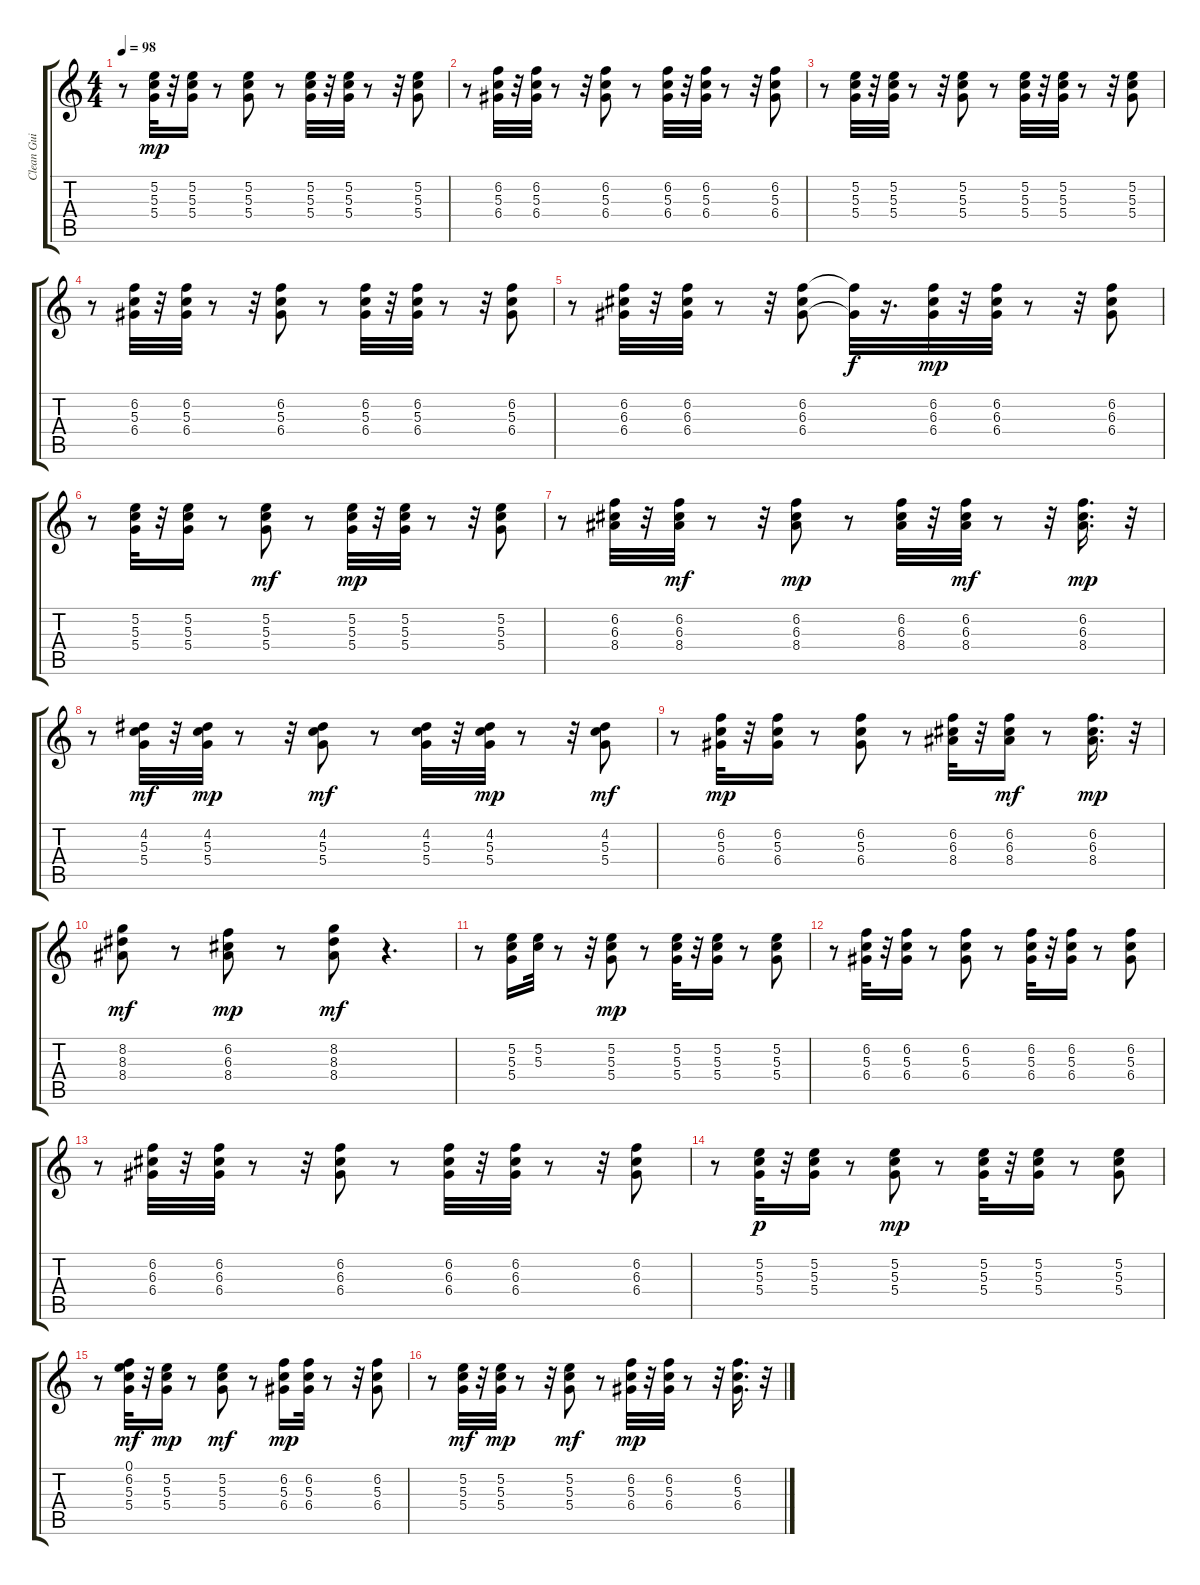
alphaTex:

\track ("Clean Gui" "Clean Gui") {instrument electricguitarclean}
\staff {score tabs}
\tuning (E4 B3 G3 D3 A2 E2) {hide}
\ts (4 4)
\tempo 98
\clef g2
\ks c
r.8{dy mp} (5.2 5.3 5.4).32 r.32 (5.2 5.3 5.4).16 r.8 (5.2 5.3 5.4).8 r.8 (5.2 5.3 5.4).32 r.32 (5.2 5.3 5.4).32 r.8 r.32 (5.2 5.3 5.4).8 |
r.8 (6.2 5.3 6.4).32 r.32 (6.2 5.3 6.4).32 r.8 r.32 (6.2 5.3 6.4).8 r.8 (6.2 5.3 6.4).32 r.32 (6.2 5.3 6.4).32 r.8 r.32 (6.2 5.3 6.4).8 |
r.8 (5.2 5.3 5.4).32 r.32 (5.2 5.3 5.4).32 r.8 r.32 (5.2 5.3 5.4).8 r.8 (5.2 5.3 5.4).32 r.32 (5.2 5.3 5.4).32 r.8 r.32 (5.2 5.3 5.4).8 |
r.8 (6.2 5.3 6.4).32 r.32 (6.2 5.3 6.4).32 r.8 r.32 (6.2 5.3 6.4).8 r.8 (6.2 5.3 6.4).32 r.32 (6.2 5.3 6.4).32 r.8 r.32 (6.2 5.3 6.4).8 |
r.8 (6.2 6.3 6.4).32 r.32 (6.2 6.3 6.4).32 r.8 r.32 (6.2 6.3 6.4).8 (6.2{t} 6.4{t}).32{dy f} r.16{d} (6.2 6.3 6.4).32{dy mp} r.32 (6.2 6.3 6.4).32 r.8 r.32 (6.2 6.3 6.4).8 |
r.8 (5.2 5.3 5.4).32 r.32 (5.2 5.3 5.4).16 r.8 (5.2 5.3 5.4).8{dy mf} r.8 (5.2 5.3 5.4).32{dy mp} r.32 (5.2 5.3 5.4).32 r.8 r.32 (5.2 5.3 5.4).8 |
r.8 (6.2 6.3 8.4).32 r.32 (6.2 6.3 8.4).32{dy mf} r.8 r.32 (6.2 6.3 8.4).8{dy mp} r.8 (6.2 6.3 8.4).32 r.32 (6.2 6.3 8.4).32{dy mf} r.8 r.32 (6.2 6.3 8.4).16{d dy mp} r.32 |
r.8 (4.2 5.3 5.4).32{dy mf} r.32 (4.2 5.3 5.4).32{dy mp} r.8 r.32 (4.2 5.3 5.4).8{dy mf} r.8 (4.2 5.3 5.4).32 r.32 (4.2 5.3 5.4).32{dy mp} r.8 r.32 (4.2 5.3 5.4).8{dy mf} |
r.8 (6.2 5.3 6.4).32{dy mp} r.32 (6.2 5.3 6.4).16 r.8 (6.2 5.3 6.4).8 r.8 (6.2 6.3 8.4).32 r.32 (6.2 6.3 8.4).16{dy mf} r.8 (6.2 6.3 8.4).16{d dy mp} r.32 |
(8.2 8.3 8.4).8{dy mf} r.8 (6.2 6.3 8.4).8{dy mp} r.8 (8.2 8.3 8.4).8{dy mf} r.4{d} |
r.8 (5.2 5.3 5.4).16 (5.2 5.3).32 r.8 r.32 (5.2 5.3 5.4).8{dy mp} r.8 (5.2 5.3 5.4).32 r.32 (5.2 5.3 5.4).16 r.8 (5.2 5.3 5.4).8 |
r.8 (6.2 5.3 6.4).32 r.32 (6.2 5.3 6.4).16 r.8 (6.2 5.3 6.4).8 r.8 (6.2 5.3 6.4).32 r.32 (6.2 5.3 6.4).16 r.8 (6.2 5.3 6.4).8 |
r.8 (6.2 6.3 6.4).32 r.32 (6.2 6.3 6.4).32 r.8 r.32 (6.2 6.3 6.4).8 r.8 (6.2 6.3 6.4).32 r.32 (6.2 6.3 6.4).32 r.8 r.32 (6.2 6.3 6.4).8 |
r.8 (5.2 5.3 5.4).32{dy p} r.32 (5.2 5.3 5.4).16 r.8 (5.2 5.3 5.4).8{dy mp} r.8 (5.2 5.3 5.4).32 r.32 (5.2 5.3 5.4).16 r.8 (5.2 5.3 5.4).8 |
r.8 (0.1 6.2 5.3 5.4).32{dy mf} r.32 (5.2 5.3 5.4).16{dy mp} r.8 (5.2 5.3 5.4).8{dy mf} r.8 (6.2 5.3 6.4).16{dy mp} (6.2 5.3 6.4).32 r.8 r.32 (6.2 5.3 6.4).8 |
r.8 (5.2 5.3 5.4).32{dy mf} r.32 (5.2 5.3 5.4).32{dy mp} r.8 r.32 (5.2 5.3 5.4).8{dy mf} r.8 (6.2 5.3 6.4).32{dy mp} r.32 (6.2 5.3 6.4).32 r.8 r.32 (6.2 5.3 6.4).16{d} r.32
